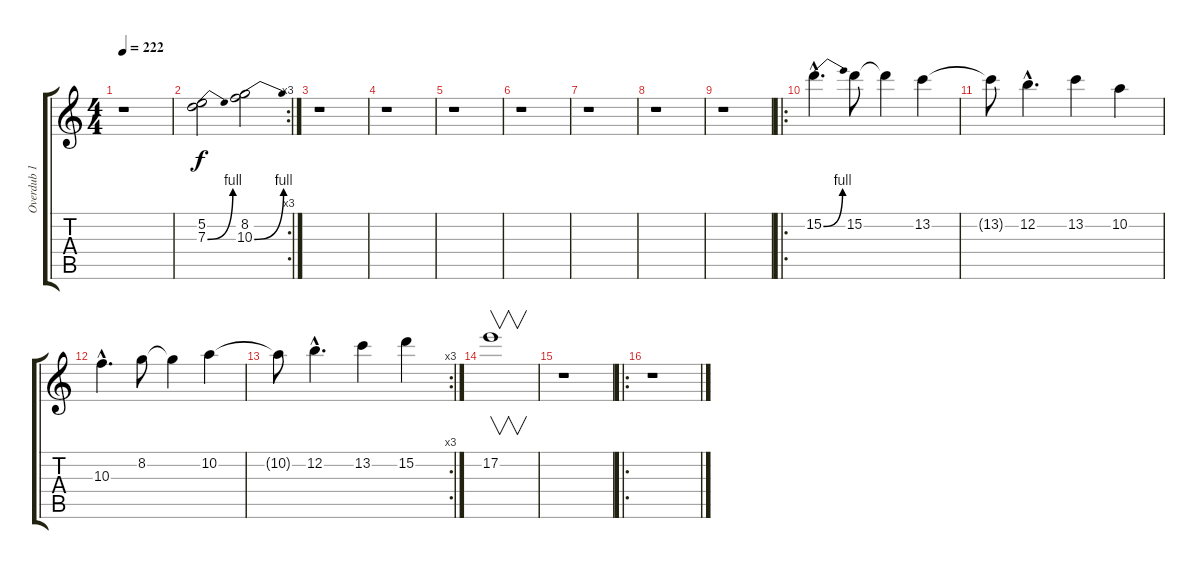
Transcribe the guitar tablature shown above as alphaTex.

\track ("Overdub 1" "Overdub 1") {instrument distortionguitar}
\staff {score tabs}
\tuning (E4 B3 G3 D3 A2 E2) {hide}
\ts (4 4)
\tempo 222
\clef g2
\ks c
r.1{dy f} |
\rc 3
(5.2 7.3{be (bend 0 0 60 4)}).2 (8.2 10.3{be (bend 0 0 60 4)}).2 |
r.1 |
r.1 |
r.1 |
r.1 |
r.1 |
r.1 |
r.1 |
\ro
15.2{be (bend 0 0 60 4) hac}.4{d} 15.2.8 15.2{t}.4 13.2.4 |
13.2{t}.8 12.2{hac}.4{d} 13.2.4 10.2.4 |
10.3{hac}.4{d} 8.2.8 8.2{t}.4 10.2.4 |
\rc 3
10.2{t}.8 12.2{hac}.4{d} 13.2.4 15.2.4 |
17.2.1{v} |
r.1 |
\ro
r.1
